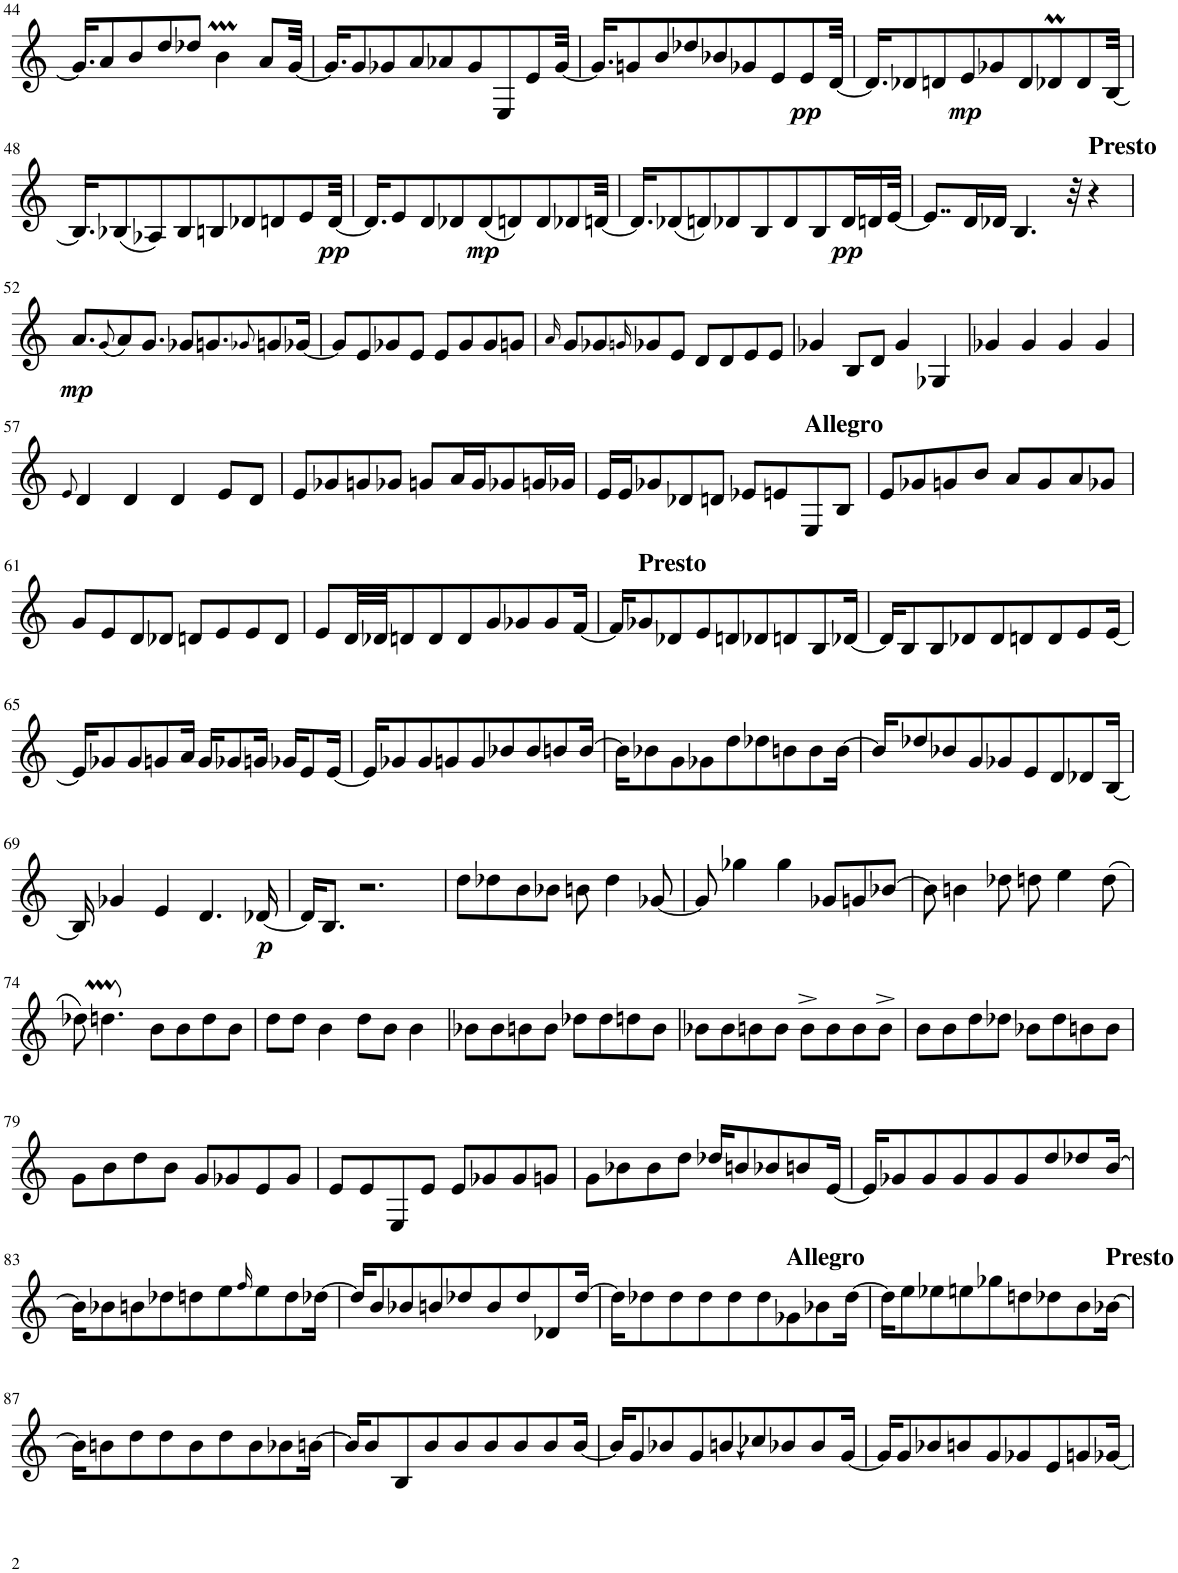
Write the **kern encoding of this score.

**kern	**dynam
*part1	*part1
*staff1	*staff1
*I"Piano	*
*I'Pno.	*
!!LO:PB:g=z
*clefG2	*
*k[]	*
=44	=44
16.g/KL]	.
8a/	.
8b/	.
8dd/	.
8dd-X/J	.
4bm\	.
8a/L	.
[32g/Jkk	.
=45	=45
16.g/KL]	.
8g/	.
8g-X/	.
8a/	.
8a-X/	.
8g-/	.
8E/	.
8e/	.
[32g-/Jkk	.
=46	=46
16.g-/KL]	.
8gn/	.
8b/	.
8dd-X/	.
8b-X/	.
8g-X/	.
8e/	.
!	!LO:DY:b
8e/	pp
[32d/Jkk	.
=47	=47
16.d/KL]	.
8d-X/	.
8dn/	.
!	!LO:DY:b
8e/	mp
8g-X/	.
8d/	.
8d-XM/	.
8d-/	.
[32B/Jkk	.
!!LO:LB:g=z
=48	=48
16.B/KL]	.
(8B-X/	.
8A-X/)	.
8B-/	.
8Bn/	.
8d-X/	.
8dn/	.
8e/	.
!	!LO:DY:b
[32d/Jkk	pp
=49	=49
16.d/KL]	.
8e/	.
8d/	.
8d-X/	.
!	!LO:DY:b
(8d-/	mp
8dn/)	.
8d/	.
8d-X/	.
[32dn/Jkk	.
=50	=50
16.d/KL]	.
(8d-X/	.
8dn/)	.
8d-X/	.
8B/	.
8d-/	.
8B/	.
!	!LO:DY:b
16d-/L	pp
16dn/	.
[32e/JJk	.
=51	=51
8..e/L]	.
16d/L	.
16d-X/JJ	.
4.B/	.
32r	.
!LO:TX:a:B:t=Presto	!
4r	.
!!LO:LB:g=z
=52	=52
!	!LO:DY:b
8.a/L	mp
(8qg/	.
8a/)	.
8.g/J	.
8g-X/L	.
8.gn/	.
8qg-X/	.
8gn/	.
[16g-X/Jk	.
=53	=53
8g-/L]	.
8e/	.
8g-X/	.
8e/J	.
8e/L	.
8g-/	.
8g-/	.
8gn/J	.
=54	=54
16qa/	.
8g/L	.
8g-X/	.
16qgn/	.
8g-X/	.
8e/J	.
8d/L	.
8d/	.
8e/	.
8e/J	.
=55	=55
4g-X/	.
8B/L	.
8d/J	.
4g-/	.
4G-X/	.
=56	=56
4g-X/	.
4g-/	.
4g-/	.
4g-/	.
!!LO:LB:g=z
=57	=57
8qe/	.
4d/	.
4d/	.
4d/	.
8e/L	.
8d/J	.
=58	=58
8e/L	.
8g-X/	.
8gn/	.
8g-X/J	.
8gn/L	.
16a/L	.
16g/J	.
8g-X/	.
16gn/L	.
16g-X/JJ	.
=59	=59
16e/LL	.
16e/J	.
8g-X/	.
8d-X/	.
8dn/J	.
8e-X/L	.
8en/	.
!LO:TX:a:B:t=Allegro	!
8E/	.
8B/J	.
=60	=60
8e/L	.
8g-X/	.
8gn/	.
8b/J	.
8a/L	.
8g/	.
8a/	.
8g-X/J	.
!!LO:LB:g=z
=61	=61
8g/L	.
8e/	.
8d/	.
8d-X/J	.
8dn/L	.
8e/	.
8e/	.
8d/J	.
=62	=62
8e/L	.
32d/LL	.
32d-X/JJ	.
8dn/	.
8d/	.
8d/	.
8g/	.
8g-X/	.
8g-/	.
[16f/Jk	.
=63	=63
16f/KL]	.
!LO:TX:a:B:t=Presto	!
8g-X/	.
8d-X/	.
8e/	.
8dn/	.
8d-X/	.
8dn/	.
8B/	.
[16d-X/Jk	.
=64	=64
16d-/KL]	.
8B/	.
8B/	.
8d-X/	.
8d-/	.
8dn/	.
8d/	.
8e/	.
[16e/Jk	.
!!LO:LB:g=z
=65	=65
16e/KL]	.
8g-X/	.
8g-/	.
8gn/	.
16a/Jk	.
16g/KL	.
8g-X/	.
16gn/Jk	.
16g-X/KL	.
8e/	.
[16e/Jk	.
=66	=66
16e/KL]	.
8g-X/	.
8g-/	.
8gn/	.
8g/	.
8b-X/	.
8b-/	.
8bn/	.
[16b/Jk	.
=67	=67
16b\KL]	.
8b-X\	.
8g\	.
8g-X\	.
8dd\	.
8dd-X\	.
8bn\	.
8b\	.
[16b\Jk	.
=68	=68
16b/KL]	.
8dd-X/	.
8b-X/	.
8g/	.
8g-X/	.
8e/	.
8d/	.
8d-X/	.
[16B/Jk	.
!!LO:LB:g=z
=69	=69
16B/]	.
4g-X/	.
4e/	.
4.d/	.
!	!LO:DY:b
[16d-X/	p
=70	=70
16d-/KL]	.
8.B/J	.
2.r	.
=71	=71
8dd\L	.
8dd-X\	.
8b\	.
8b-X\J	.
8bn\	.
4dd-\	.
[8g-X/	.
=72	=72
8g-/]	.
4gg-X\	.
4gg-\	.
8g-X/L	.
8gn/	.
[8b-X/J	.
=73	=73
8b-\]	.
4bn\	.
8dd-X\	.
8ddn\	.
4ee\	.
(8dd\	.
!!LO:LB:g=z
=74	=74
8dd-X\)	.
4.ddnM\	.
8b\L	.
8b\	.
8dd\	.
8b\J	.
=75	=75
8dd\L	.
8dd\J	.
4b\	.
8dd\L	.
8b\J	.
4b\	.
=76	=76
8b-X\L	.
8b-\	.
8bn\	.
8b\J	.
8dd-X\L	.
8dd-\	.
8ddn\	.
8b\J	.
=77	=77
8b-X\L	.
8b-\	.
8bn\	.
8b\J	.
8b^\L	.
8b\	.
8b\	.
8b^\J	.
=78	=78
8b\L	.
8b\	.
8dd\	.
8dd-X\J	.
8b-X\L	.
8dd-\	.
8bn\	.
8b\J	.
!!LO:LB:g=z
=79	=79
8g\L	.
8b\	.
8dd\	.
8b\J	.
8g/L	.
8g-X/	.
8e/	.
8g-/J	.
=80	=80
8e/L	.
8e/	.
8E/	.
8e/J	.
8e/L	.
8g-X/	.
8g-/	.
8gn/J	.
=81	=81
8g\L	.
8b-X\	.
8b-\	.
8dd\J	.
16dd-X/KL	.
8bn/	.
8b-X/	.
8bn/	.
[16e/Jk	.
=82	=82
16e/KL]	.
8g-X/	.
8g-/	.
8g-/	.
8g-/	.
8g-/	.
8dd/	.
8dd-X/	.
[16b/Jk	.
!!LO:LB:g=z
=83	=83
16b\KL]	.
8b-X\	.
8bn\	.
8dd-X\	.
8ddn\	.
8ee\	.
16qff/	.
8ee\	.
8dd\	.
[16dd-X\Jk	.
=84	=84
16dd-/KL]	.
8b/	.
8b-X/	.
8bn/	.
8dd-X/	.
8b/	.
8dd-/	.
8d-X/	.
[16dd-/Jk	.
=85	=85
16dd-\KL]	.
8dd-X\	.
8dd-\	.
8dd-\	.
8dd-\	.
8dd-\	.
!LO:TX:a:B:t=Allegro	!
8g-X\	.
8b-X\	.
[16dd-\Jk	.
=86	=86
16dd-\KL]	.
8ee\	.
8ee-X\	.
8een\	.
8gg-X\	.
8ddn\	.
8dd-X\	.
8b\	.
!LO:TX:a:B:t=Presto	!
[16b-X\Jk	.
!!LO:LB:g=z
=87	=87
16b-\KL]	.
8bn\	.
8dd\	.
8dd\	.
8b\	.
8dd\	.
8b\	.
8b-X\	.
[16bn\Jk	.
=88	=88
16b/KL]	.
8b/	.
8B/	.
8b/	.
8b/	.
8b/	.
8b/	.
8b/	.
[16b/Jk	.
=89	=89
16b/KL]	.
8g/	.
8b-X/	.
8g/	.
8bn/	.
8ccn/	.
8b-X/	.
8b-/	.
[16g/Jk	.
=90	=90
16g/KL]	.
8g/	.
8b-X/	.
8bn/	.
8g/	.
8g-X/	.
8e/	.
8gn/	.
[16g-X/Jk	.
=	=
*-	*-
